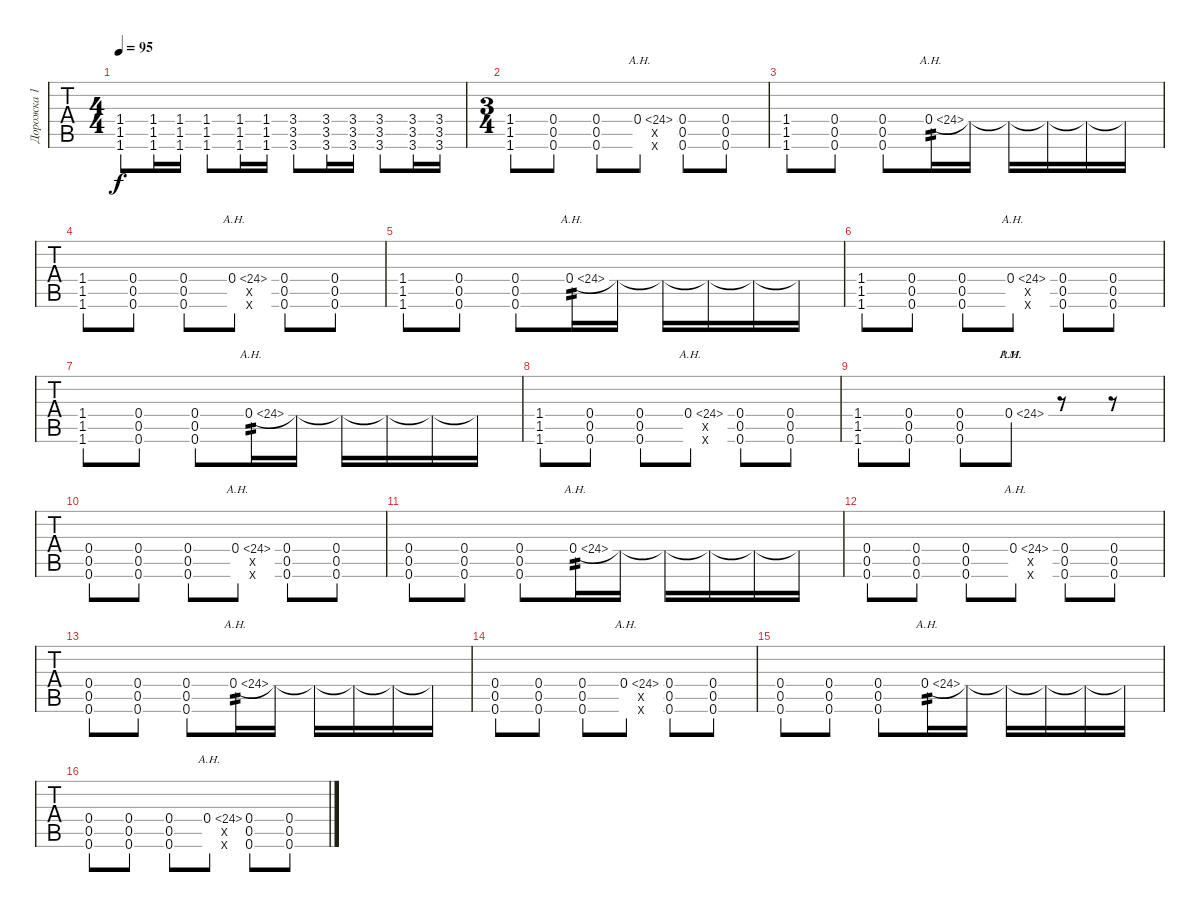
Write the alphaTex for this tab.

\track ("Дорожка 1" "Дорожка 1") {instrument distortionguitar}
\staff {tabs}
\tuning (D4 A3 F3 C3 G2 C2) {hide}
\ts (4 4)
\tempo 95
\clef g2
\ks c
(1.4 1.5 1.6).8{dy f} (1.4 1.5 1.6).16 (1.4 1.5 1.6).16 (1.4 1.5 1.6).8 (1.4 1.5 1.6).16 (1.4 1.5 1.6).16 (3.4 3.5 3.6).8 (3.4 3.5 3.6).16 (3.4 3.5 3.6).16 (3.4 3.5 3.6).8 (3.4 3.5 3.6).16 (3.4 3.5 3.6).16 |
\ts (3 4)
(1.4 1.5 1.6).8 (0.4 0.5 0.6).8 (0.4 0.5 0.6).8 (0.4{ah 24} 0.5{x} 0.6{x}).8 (0.4 0.5 0.6).8 (0.4 0.5 0.6).8 |
(1.4 1.5 1.6).8 (0.4 0.5 0.6).8 (0.4 0.5 0.6).8 0.4{ah 24}.16{tp 2} 0.4{t}.16 0.4{t}.16 0.4{t}.16 0.4{t}.16 0.4{t}.16 |
(1.4 1.5 1.6).8 (0.4 0.5 0.6).8 (0.4 0.5 0.6).8 (0.4{ah 24} 0.5{x} 0.6{x}).8 (0.4 0.5 0.6).8 (0.4 0.5 0.6).8 |
(1.4 1.5 1.6).8 (0.4 0.5 0.6).8 (0.4 0.5 0.6).8 0.4{ah 24}.16{tp 2} 0.4{t}.16 0.4{t}.16 0.4{t}.16 0.4{t}.16 0.4{t}.16 |
(1.4 1.5 1.6).8 (0.4 0.5 0.6).8 (0.4 0.5 0.6).8 (0.4{ah 24} 0.5{x} 0.6{x}).8 (0.4 0.5 0.6).8 (0.4 0.5 0.6).8 |
(1.4 1.5 1.6).8 (0.4 0.5 0.6).8 (0.4 0.5 0.6).8 0.4{ah 24}.16{tp 2} 0.4{t}.16 0.4{t}.16 0.4{t}.16 0.4{t}.16 0.4{t}.16 |
(1.4 1.5 1.6).8 (0.4 0.5 0.6).8 (0.4 0.5 0.6).8 (0.4{ah 24} 0.5{x} 0.6{x}).8 (0.4 0.5 0.6).8 (0.4 0.5 0.6).8 |
(1.4 1.5 1.6).8 (0.4 0.5 0.6).8 (0.4 0.5 0.6).8 0.4{ah 24 pm}.8 r.8 r.8 |
(0.4 0.5 0.6).8 (0.4 0.5 0.6).8 (0.4 0.5 0.6).8 (0.4{ah 24} 0.5{x} 0.6{x}).8 (0.4 0.5 0.6).8 (0.4 0.5 0.6).8 |
(0.4 0.5 0.6).8 (0.4 0.5 0.6).8 (0.4 0.5 0.6).8 0.4{ah 24}.16{tp 2} 0.4{t}.16 0.4{t}.16 0.4{t}.16 0.4{t}.16 0.4{t}.16 |
(0.4 0.5 0.6).8 (0.4 0.5 0.6).8 (0.4 0.5 0.6).8 (0.4{ah 24} 0.5{x} 0.6{x}).8 (0.4 0.5 0.6).8 (0.4 0.5 0.6).8 |
(0.4 0.5 0.6).8 (0.4 0.5 0.6).8 (0.4 0.5 0.6).8 0.4{ah 24}.16{tp 2} 0.4{t}.16 0.4{t}.16 0.4{t}.16 0.4{t}.16 0.4{t}.16 |
(0.4 0.5 0.6).8 (0.4 0.5 0.6).8 (0.4 0.5 0.6).8 (0.4{ah 24} 0.5{x} 0.6{x}).8 (0.4 0.5 0.6).8 (0.4 0.5 0.6).8 |
(0.4 0.5 0.6).8 (0.4 0.5 0.6).8 (0.4 0.5 0.6).8 0.4{ah 24}.16{tp 2} 0.4{t}.16 0.4{t}.16 0.4{t}.16 0.4{t}.16 0.4{t}.16 |
(0.4 0.5 0.6).8 (0.4 0.5 0.6).8 (0.4 0.5 0.6).8 (0.4{ah 24} 0.5{x} 0.6{x}).8 (0.4 0.5 0.6).8 (0.4 0.5 0.6).8
